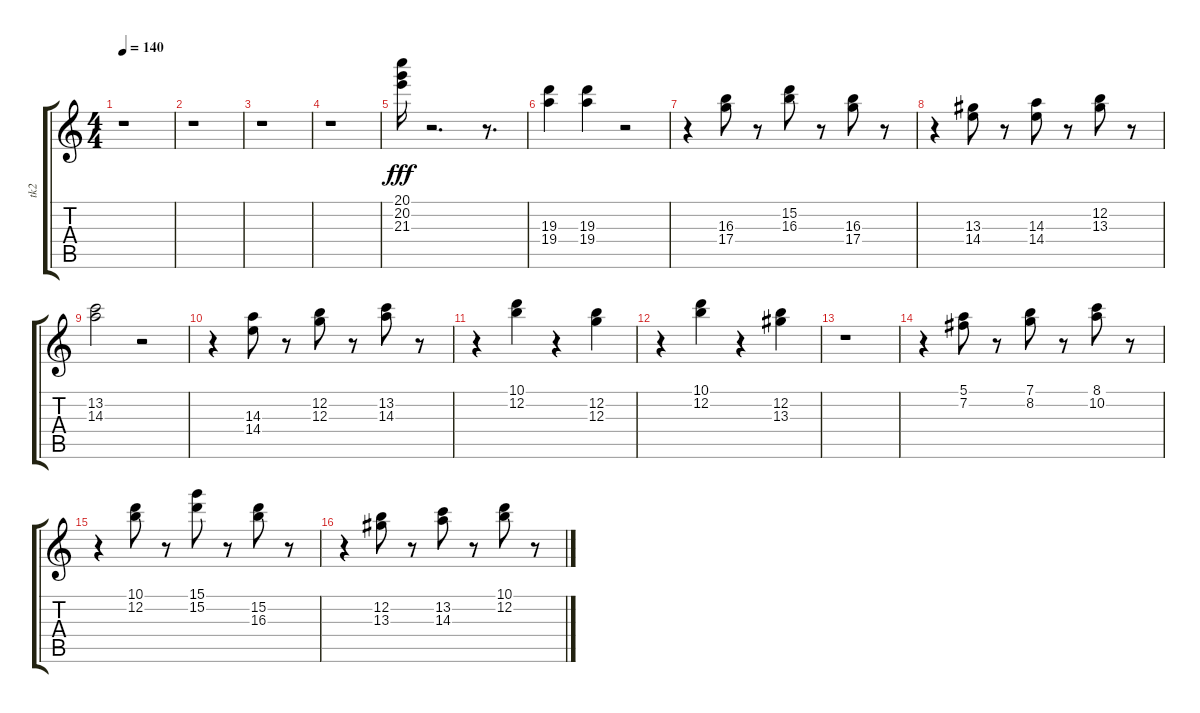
\track ("tk2" "tk2") {instrument electricguitarjazz}
\staff {score tabs}
\tuning (E4 B3 G3 D3 A2 E2) {hide}
\ts (4 4)
\tempo 140
\clef g2
\ks c
r.1{dy fff} |
r.1 |
r.1 |
r.1 |
(20.1 20.2 21.3).16 r.2{d} r.8{d} |
(19.3 19.4).4 (19.3 19.4).4 r.2 |
r.4 (16.3 17.4).8 r.8 (15.2 16.3).8 r.8 (16.3 17.4).8 r.8 |
r.4 (13.3 14.4).8 r.8 (14.3 14.4).8 r.8 (12.2 13.3).8 r.8 |
(13.2 14.3).2 r.2 |
r.4 (14.3 14.4).8 r.8 (12.2 12.3).8 r.8 (13.2 14.3).8 r.8 |
r.4 (10.1 12.2).4 r.4 (12.2 12.3).4 |
r.4 (10.1 12.2).4 r.4 (12.2 13.3).4 |
r.1 |
r.4 (5.1 7.2).8 r.8 (7.1 8.2).8 r.8 (8.1 10.2).8 r.8 |
r.4 (10.1 12.2).8 r.8 (15.1 15.2).8 r.8 (15.2 16.3).8 r.8 |
r.4 (12.2 13.3).8 r.8 (13.2 14.3).8 r.8 (10.1 12.2).8 r.8
